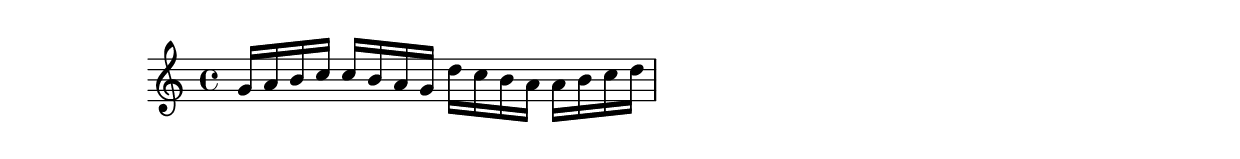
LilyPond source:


\version "2.11.51"
\header { texidoc = "@cindex Beam Damp
Beams are less steep than the notes they encompass. " }
\layout{
  ragged-right = ##t
}

\relative c''{
  %%		\stemUp
  %%		 a16[ b b c]
  %%		 c[ b b a]
  %%		\stemDown
  %%		 c[ b b a]
  %%		 a[ b b c]
  \stemUp
  g16[ a b c]
  c[ b a g]
  \stemDown
  d'[ c b a]
  a[ b c d]
}


